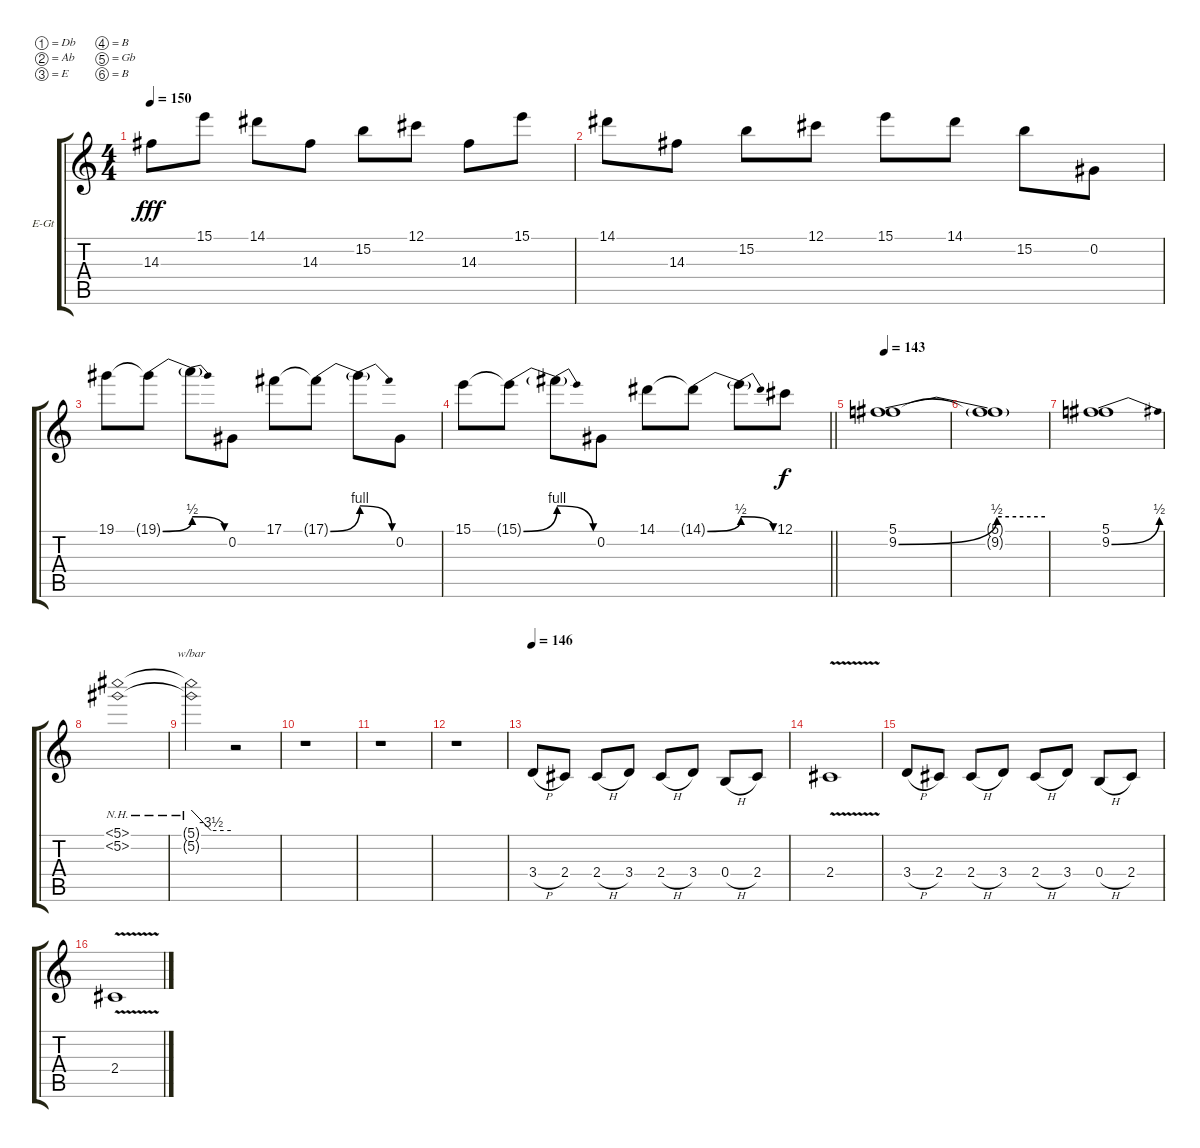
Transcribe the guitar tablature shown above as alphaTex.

\bracketExtendMode groupsimilarinstruments
\firstSystemTrackNameOrientation horizontal
\otherSystemsTrackNameOrientation horizontal
\track ("Phil Demmel (Distorted)" "E-Gt") {instrument distortionguitar}
\staff {score tabs}
\tuning (Db4 Ab3 E3 B2 Gb2 B1)
\ts (4 4)
\tempo 150
\clef g2
\ks c
14.3.8{dy fff} 15.1.8 14.1.8 14.3.8 15.2.8 12.1.8 14.3.8 15.1.8 |
14.1.8 14.3.8 15.2.8 12.1.8 15.1.8 14.1.8 15.2.8 0.2.8 |
19.1.8 19.1{be (bend 0 0 60 2) t}.8 19.1{be (release 0 2 60 0) t}.8 0.2.8 17.1.8 17.1{be (bend 0 0 60 4) t}.8 17.1{be (release 0 4 60 0) t}.8 0.2.8 |
\barLineRight lightlight
15.1.8 15.1{be (bend 0 0 60 4) t}.8 15.1{be (release 0 4 60 0) t}.8 0.2.8 14.1.8 14.1{be (bend 0 0 60 2) t}.8 14.1{be (release 0 2 60 0) t}.8 12.1.8{dy f} |
\tempo 143
(5.1 9.2{be (bend 0 0 60 2)}).1 |
(5.1{t} 9.2{be (hold 0 2 60 2) t}).1 |
(5.1 9.2{be (bend 0 0 60 2)}).1 |
(5.1{nh} 5.2{nh}).1 |
(5.1{nh t} 5.2{nh t}).2{tbe (custom default 0 0 30 -14 60 -14)} r.2 |
r.1 |
r.1 |
r.1 |
\tempo 146
3.4{h}.8 2.4.8 2.4{h}.8 3.4.8 2.4{h}.8 3.4.8 0.4{h}.8 2.4.8 |
2.4{v}.1 |
3.4{h}.8 2.4.8 2.4{h}.8 3.4.8 2.4{h}.8 3.4.8 0.4{h}.8 2.4.8 |
2.4{v}.1
